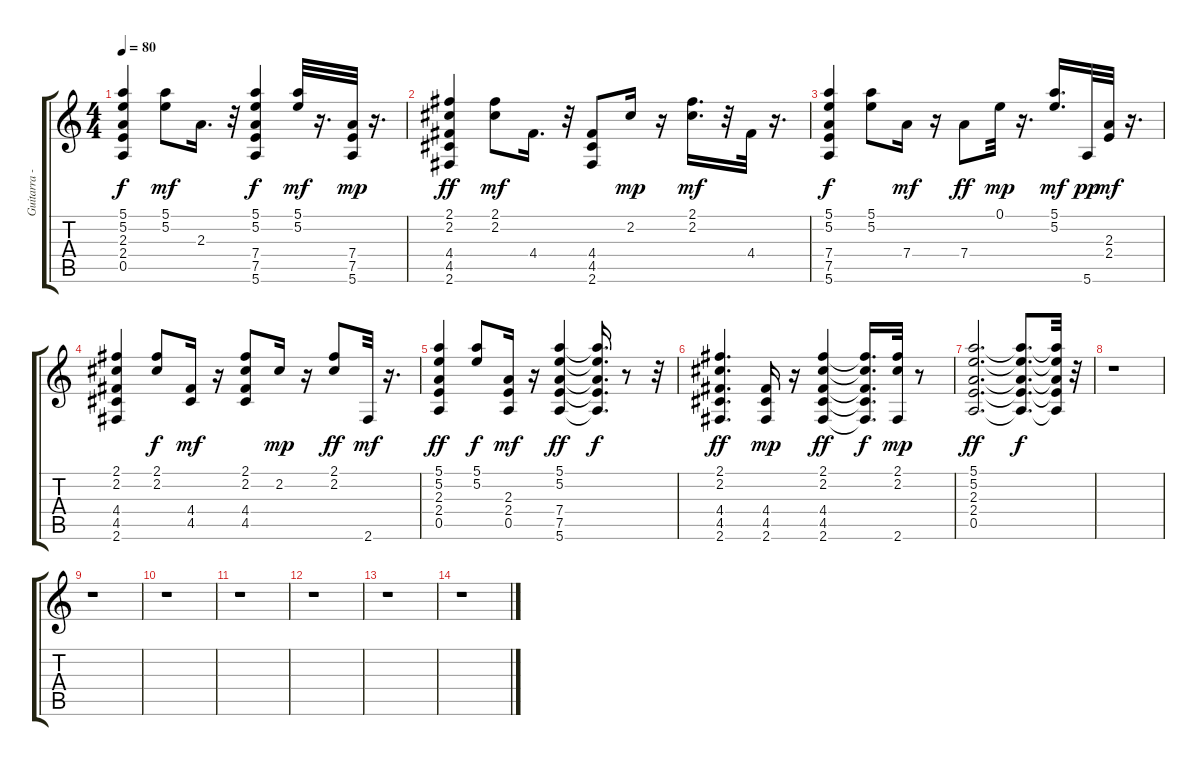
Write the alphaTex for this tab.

\track ("Guitarra - Overdrive 2" "Guitarra -") {instrument overdrivenguitar}
\staff {score tabs}
\tuning (E4 B3 G3 D3 A2 E2) {hide}
\ts (4 4)
\tempo 80
\clef g2
\ks c
(5.1 5.2 2.3 2.4 0.5).4{dy f} (5.1 5.2).8{dy mf} 2.3.16{d} r.32 (5.1 5.2 7.4 7.5 5.6).4{dy f} (5.1 5.2).32{dy mf} r.16{d} (7.4 7.5 5.6).32{dy mp} r.16{d} |
(2.1 2.2 4.4 4.5 2.6).4{dy ff} (2.1 2.2).8{dy mf} 4.4.16{d} r.32 (4.4 4.5 2.6).8 2.2.16{dy mp} r.16 (2.1 2.2).16{d dy mf} r.32 4.4.32 r.16{d} |
(5.1 5.2 7.4 7.5 5.6).4{dy f} (5.1 5.2).8 7.4.16{dy mf} r.16 7.4.8{dy ff} 0.1.32{dy mp} r.16{d} (5.1 5.2).16{d dy mf} 5.6.32{dy pp} (2.3 2.4).32{dy mf} r.16{d} |
(2.1 2.2 4.4 4.5 2.6).4 (2.1 2.2).8{dy f} (4.4 4.5).16{dy mf} r.16 (2.1 2.2 4.4 4.5).8 2.2.16{dy mp} r.16 (2.1 2.2).8{dy ff} 2.6.32{dy mf} r.16{d} |
(5.1 5.2 2.3 2.4 0.5).4{dy ff} (5.1 5.2).8{dy f} (2.3 2.4 0.5).16{dy mf} r.16 (5.1 5.2 7.4 7.5 5.6).4{dy ff} (5.1{t} 5.2{t} 7.4{t} 7.5{t} 5.6{t}).16{d dy f} r.8 r.32 |
(2.1 2.2 4.4 4.5 2.6).4{d dy ff} (4.4 4.5 2.6).16{dy mp} r.16 (2.1 2.2 4.4 4.5 2.6).4{dy ff} (2.1{t} 2.2{t} 4.4{t} 4.5{t} 2.6{t}).16{d dy f} (2.1 2.2 2.6).32{dy mp} r.8 |
(5.1 5.2 2.3 2.4 0.5).2{d dy ff} (5.1{t} 5.2{t} 2.3{t} 2.4{t} 0.5{t}).8{d dy f} (5.1{t} 5.2{t} 2.3{t} 2.4{t} 0.5{t}).32 r.32 |
r.1 |
r.1 |
r.1 |
r.1 |
r.1 |
r.1 |
r.1
